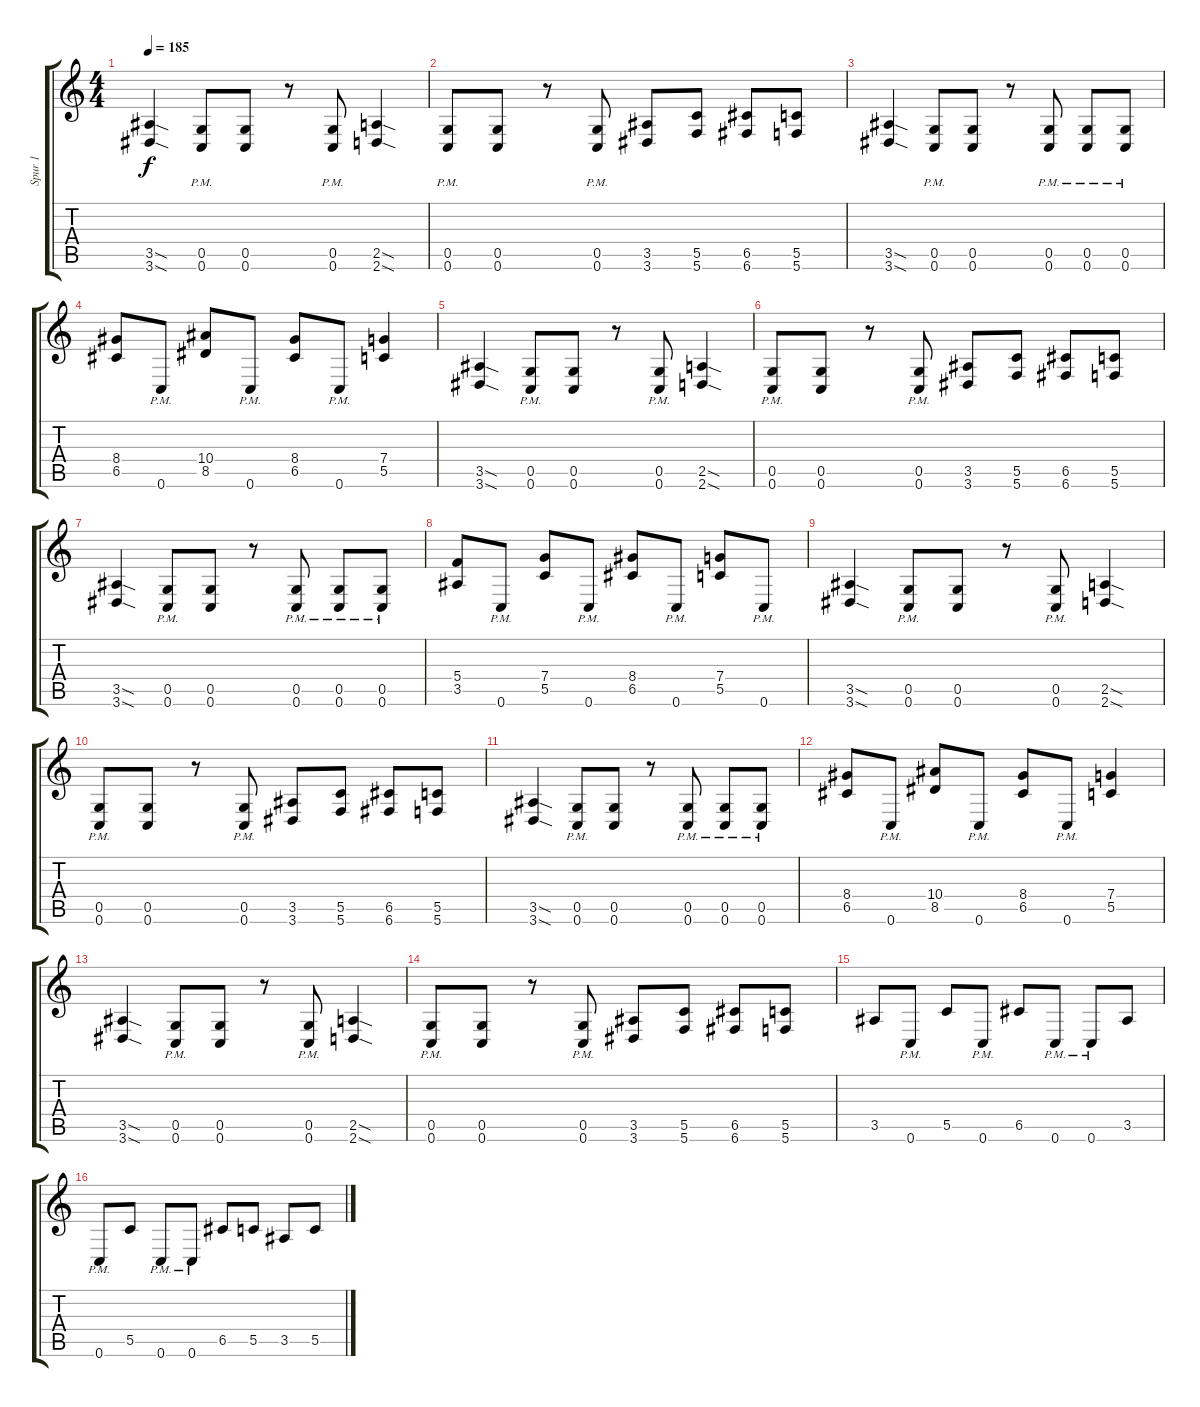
\track ("Spur 1" "Spur 1") {instrument distortionguitar}
\staff {score tabs}
\tuning (D4 A3 F3 C3 G2 C2) {hide}
\ts (4 4)
\tempo 185
\clef g2
\ks c
(3.5{sod} 3.6{sod}).4{dy f} (0.5{pm} 0.6{pm}).8 (0.5 0.6).8 r.8 (0.5{pm} 0.6{pm}).8 (2.5{sod} 2.6{sod}).4 |
(0.5{pm} 0.6{pm}).8 (0.5 0.6).8 r.8 (0.5{pm} 0.6{pm}).8 (3.5 3.6).8 (5.5 5.6).8 (6.5 6.6).8 (5.5 5.6).8 |
(3.5{sod} 3.6{sod}).4 (0.5{pm} 0.6{pm}).8 (0.5 0.6).8 r.8 (0.5{pm} 0.6{pm}).8 (0.5{pm} 0.6{pm}).8 (0.5{pm} 0.6{pm}).8 |
(8.4 6.5).8 0.6{pm}.8 (10.4 8.5).8 0.6{pm}.8 (8.4 6.5).8 0.6{pm}.8 (7.4 5.5).4 |
(3.5{sod} 3.6{sod}).4 (0.5{pm} 0.6{pm}).8 (0.5 0.6).8 r.8 (0.5{pm} 0.6{pm}).8 (2.5{sod} 2.6{sod}).4 |
(0.5{pm} 0.6{pm}).8 (0.5 0.6).8 r.8 (0.5{pm} 0.6{pm}).8 (3.5 3.6).8 (5.5 5.6).8 (6.5 6.6).8 (5.5 5.6).8 |
(3.5{sod} 3.6{sod}).4 (0.5{pm} 0.6{pm}).8 (0.5 0.6).8 r.8 (0.5{pm} 0.6{pm}).8 (0.5{pm} 0.6{pm}).8 (0.5{pm} 0.6{pm}).8 |
(5.4 3.5).8 0.6{pm}.8 (7.4 5.5).8 0.6{pm}.8 (8.4 6.5).8 0.6{pm}.8 (7.4 5.5).8 0.6{pm}.8 |
(3.5{sod} 3.6{sod}).4 (0.5{pm} 0.6{pm}).8 (0.5 0.6).8 r.8 (0.5{pm} 0.6{pm}).8 (2.5{sod} 2.6{sod}).4 |
(0.5{pm} 0.6{pm}).8 (0.5 0.6).8 r.8 (0.5{pm} 0.6{pm}).8 (3.5 3.6).8 (5.5 5.6).8 (6.5 6.6).8 (5.5 5.6).8 |
(3.5{sod} 3.6{sod}).4 (0.5{pm} 0.6{pm}).8 (0.5 0.6).8 r.8 (0.5{pm} 0.6{pm}).8 (0.5{pm} 0.6{pm}).8 (0.5{pm} 0.6{pm}).8 |
(8.4 6.5).8 0.6{pm}.8 (10.4 8.5).8 0.6{pm}.8 (8.4 6.5).8 0.6{pm}.8 (7.4 5.5).4 |
(3.5{sod} 3.6{sod}).4 (0.5{pm} 0.6{pm}).8 (0.5 0.6).8 r.8 (0.5{pm} 0.6{pm}).8 (2.5{sod} 2.6{sod}).4 |
(0.5{pm} 0.6{pm}).8 (0.5 0.6).8 r.8 (0.5{pm} 0.6{pm}).8 (3.5 3.6).8 (5.5 5.6).8 (6.5 6.6).8 (5.5 5.6).8 |
3.5.8 0.6{pm}.8 5.5.8 0.6{pm}.8 6.5.8 0.6{pm}.8 0.6{pm}.8 3.5.8 |
0.6{pm}.8 5.5.8 0.6{pm}.8 0.6{pm}.8 6.5.8 5.5.8 3.5.8 5.5.8
